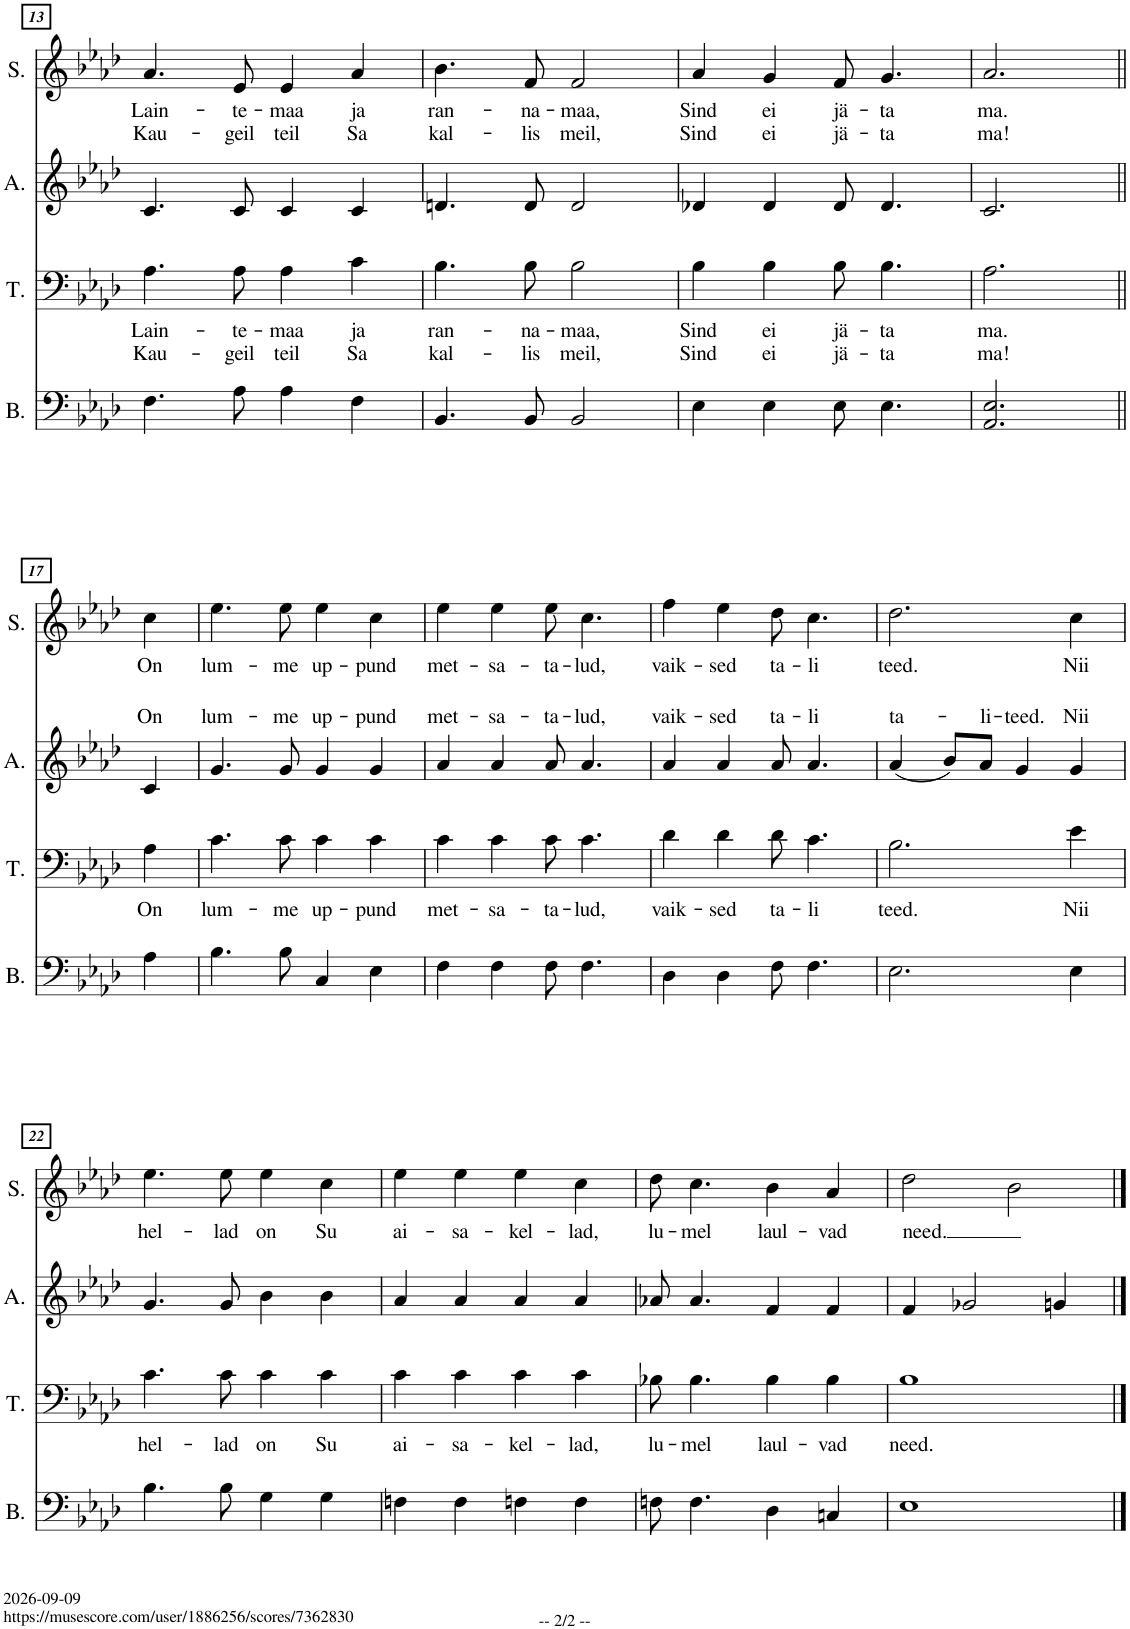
**kern	**kern	**text	**text	**kern	**text	**kern	**text	**text
*part4	*part3	*part3	*part3	*part2	*part2	*part1	*part1	*part1
*staff4	*staff3	*staff3	*staff3	*staff2	*staff2	*staff1	*staff1	*staff1
*I"B.	*I"T.	*	*	*I"A.	*	*I"S.	*	*
*I'B.	*I'T.	*	*	*I'A.	*	*I'S.	*	*
!!LO:PB:g=z
*clefF4	*clefF4	*	*	*clefG2	*	*clefG2	*	*
*	*	*	*	*Trd1c2	*	*	*	*
*k[b-e-a-d-]	*k[b-e-a-d-]	*	*	*k[b-e-a-d-]	*	*k[b-e-a-d-]	*	*
*M4/4	*M4/4	*	*	*M4/4	*	*M4/4	*	*
=13	=13	=13	=13	=13	=13	=13	=13	=13
!	!	!LO:LY:b	!LO:LY:b	!	!	!	!LO:LY:b	!LO:LY:b
4.F\	4.A-\	Lain-	Kau-	4.c/	.	4.a-/	Lain-	Kau-
!	!	!LO:LY:b	!LO:LY:b	!	!	!	!LO:LY:b	!LO:LY:b
8A-\	8A-\	-te-	-geil	8c/	.	8e-/	-te-	-geil
!	!	!LO:LY:b	!LO:LY:b	!	!	!	!LO:LY:b	!LO:LY:b
4A-\	4A-\	-maa	teil	4c/	.	4e-/	-maa	teil
!	!	!LO:LY:b	!LO:LY:b	!	!	!	!LO:LY:b	!LO:LY:b
4F\	4c\	ja	Sa	4c/	.	4a-/	ja	Sa
=14	=14	=14	=14	=14	=14	=14	=14	=14
!	!	!LO:LY:b	!LO:LY:b	!	!	!	!LO:LY:b	!LO:LY:b
4.BB-/	4.B-\	ran-	kal-	4.dn/	.	4.b-\	ran-	kal-
!	!	!LO:LY:b	!LO:LY:b	!	!	!	!LO:LY:b	!LO:LY:b
8BB-/	8B-\	-na-	-lis	8d/	.	8f/	-na-	-lis
!	!	!LO:LY:b	!LO:LY:b	!	!	!	!LO:LY:b	!LO:LY:b
2BB-/	2B-\	-maa,	meil,	2d/	.	2f/	-maa,	meil,
=15	=15	=15	=15	=15	=15	=15	=15	=15
!	!	!LO:LY:b	!LO:LY:b	!	!	!	!LO:LY:b	!LO:LY:b
4E-\	4B-\	Sind	Sind	4d-X/	.	4a-/	Sind	Sind
!	!	!LO:LY:b	!LO:LY:b	!	!	!	!LO:LY:b	!LO:LY:b
4E-\	4B-\	ei	ei	4d-/	.	4g/	ei	ei
!	!	!LO:LY:b	!LO:LY:b	!	!	!	!LO:LY:b	!LO:LY:b
8E-\	8B-\	jä-	jä-	8d-/	.	8f/	jä-	jä-
!	!	!LO:LY:b	!LO:LY:b	!	!	!	!LO:LY:b	!LO:LY:b
4.E-\	4.B-\	-ta	-ta	4.d-/	.	4.g/	-ta	-ta
=16	=16	=16	=16	=16	=16	=16	=16	=16
!	!	!LO:LY:b	!LO:LY:b	!	!	!	!LO:LY:b	!LO:LY:b
2.AA-/ 2.E-/	2.A-\	ma.	ma!	2.c/	.	2.a-/	ma.	ma!
!!LO:LB:g=z
=17||	=17||	=17||	=17||	=17||	=17||	=17||	=17||	=17||
!	!	!LO:LY:b	!	!	!LO:LY:a	!	!LO:LY:b	!
4A-\	4A-\	On	.	4c/	On	4cc\	On	.
=18	=18	=18	=18	=18	=18	=18	=18	=18
!	!	!LO:LY:b	!	!	!LO:LY:a	!	!LO:LY:b	!
4.B-\	4.c\	lum-	.	4.g/	lum-	4.ee-\	lum-	.
!	!	!LO:LY:b	!	!	!LO:LY:a	!	!LO:LY:b	!
8B-\	8c\	-me	.	8g/	-me	8ee-\	-me	.
!	!	!LO:LY:b	!	!	!LO:LY:a	!	!LO:LY:b	!
4C/	4c\	up-	.	4g/	up-	4ee-\	up-	.
!	!	!LO:LY:b	!	!	!LO:LY:a	!	!LO:LY:b	!
4E-\	4c\	-pund	.	4g/	-pund	4cc\	-pund	.
=19	=19	=19	=19	=19	=19	=19	=19	=19
!	!	!LO:LY:b	!	!	!LO:LY:a	!	!LO:LY:b	!
4F\	4c\	met-	.	4a-/	met-	4ee-\	met-	.
!	!	!LO:LY:b	!	!	!LO:LY:a	!	!LO:LY:b	!
4F\	4c\	-sa-	.	4a-/	-sa-	4ee-\	-sa-	.
!	!	!LO:LY:b	!	!	!LO:LY:a	!	!LO:LY:b	!
8F\	8c\	-ta-	.	8a-/	-ta-	8ee-\	-ta-	.
!	!	!LO:LY:b	!	!	!LO:LY:a	!	!LO:LY:b	!
4.F\	4.c\	-lud,	.	4.a-/	-lud,	4.cc\	-lud,	.
=20	=20	=20	=20	=20	=20	=20	=20	=20
!	!	!LO:LY:b	!	!	!LO:LY:a	!	!LO:LY:b	!
4D-\	4d-\	vaik-	.	4a-/	vaik-	4ff\	vaik-	.
!	!	!LO:LY:b	!	!	!LO:LY:a	!	!LO:LY:b	!
4D-\	4d-\	-sed	.	4a-/	-sed	4ee-\	-sed	.
!	!	!LO:LY:b	!	!	!LO:LY:a	!	!LO:LY:b	!
8F\	8d-\	ta-	.	8a-/	ta-	8dd-\	ta-	.
!	!	!LO:LY:b	!	!	!LO:LY:a	!	!LO:LY:b	!
4.F\	4.c\	-li	.	4.a-/	-li	4.cc\	-li	.
=21	=21	=21	=21	=21	=21	=21	=21	=21
!	!	!LO:LY:b	!	!	!LO:LY:a	!	!LO:LY:b	!
2.E-\	2.B-\	teed.	.	(4a-/	ta-	2.dd-\	teed.	.
.	.	.	.	8b-/L)	.	.	.	.
!	!	!	!	!	!LO:LY:a	!	!	!
.	.	.	.	8a-/J	-li-	.	.	.
!	!	!	!	!	!LO:LY:a	!	!	!
.	.	.	.	4g/	-teed.	.	.	.
!	!	!LO:LY:b	!	!	!LO:LY:a	!	!LO:LY:b	!
4E-\	4e-\	Nii	.	4g/	Nii	4cc\	Nii	.
!!LO:LB:g=z
=22	=22	=22	=22	=22	=22	=22	=22	=22
!	!	!LO:LY:b	!	!	!	!	!LO:LY:b	!
4.B-\	4.c\	hel-	.	4.g/	.	4.ee-\	hel-	.
!	!	!LO:LY:b	!	!	!	!	!LO:LY:b	!
8B-\	8c\	-lad	.	8g/	.	8ee-\	-lad	.
!	!	!LO:LY:b	!	!	!	!	!LO:LY:b	!
4G\	4c\	on	.	4b-\	.	4ee-\	on	.
!	!	!LO:LY:b	!	!	!	!	!LO:LY:b	!
4G\	4c\	Su	.	4b-\	.	4cc\	Su	.
=23	=23	=23	=23	=23	=23	=23	=23	=23
!	!	!LO:LY:b	!	!	!	!	!LO:LY:b	!
4Fn\	4c\	ai-	.	4a-/	.	4ee-\	ai-	.
!	!	!LO:LY:b	!	!	!	!	!LO:LY:b	!
4F\	4c\	-sa-	.	4a-/	.	4ee-\	-sa-	.
!	!	!LO:LY:b	!	!	!	!	!LO:LY:b	!
4Fn\	4c\	-kel-	.	4a-/	.	4ee-\	-kel-	.
!	!	!LO:LY:b	!	!	!	!	!LO:LY:b	!
4F\	4c\	-lad,	.	4a-/	.	4cc\	-lad,	.
=24	=24	=24	=24	=24	=24	=24	=24	=24
!	!	!LO:LY:b	!	!	!	!	!LO:LY:b	!
8Fn\	8B-X\	lu-	.	8a-X/	.	8dd-\	lu-	.
!	!	!LO:LY:b	!	!	!	!	!LO:LY:b	!
4.F\	4.B-\	-mel	.	4.a-/	.	4.cc\	-mel	.
!	!	!LO:LY:b	!	!	!	!	!LO:LY:b	!
4D-\	4B-\	laul-	.	4f/	.	4b-\	laul-	.
!	!	!LO:LY:b	!	!	!	!	!LO:LY:b	!
4Cn/	4B-\	-vad	.	4f/	.	4a-/	-vad	.
=25	=25	=25	=25	=25	=25	=25	=25	=25
!	!	!LO:LY:b	!	!	!	!	!LO:LY:b	!
1E-	1B-	need.	.	4f/	.	2dd-\	need.	.
.	.	.	.	2g-X/	.	.	.	.
.	.	.	.	.	.	2b-\	.	.
.	.	.	.	4gn/	.	.	.	.
==	==	==	==	==	==	==	==	==
*-	*-	*-	*-	*-	*-	*-	*-	*-
